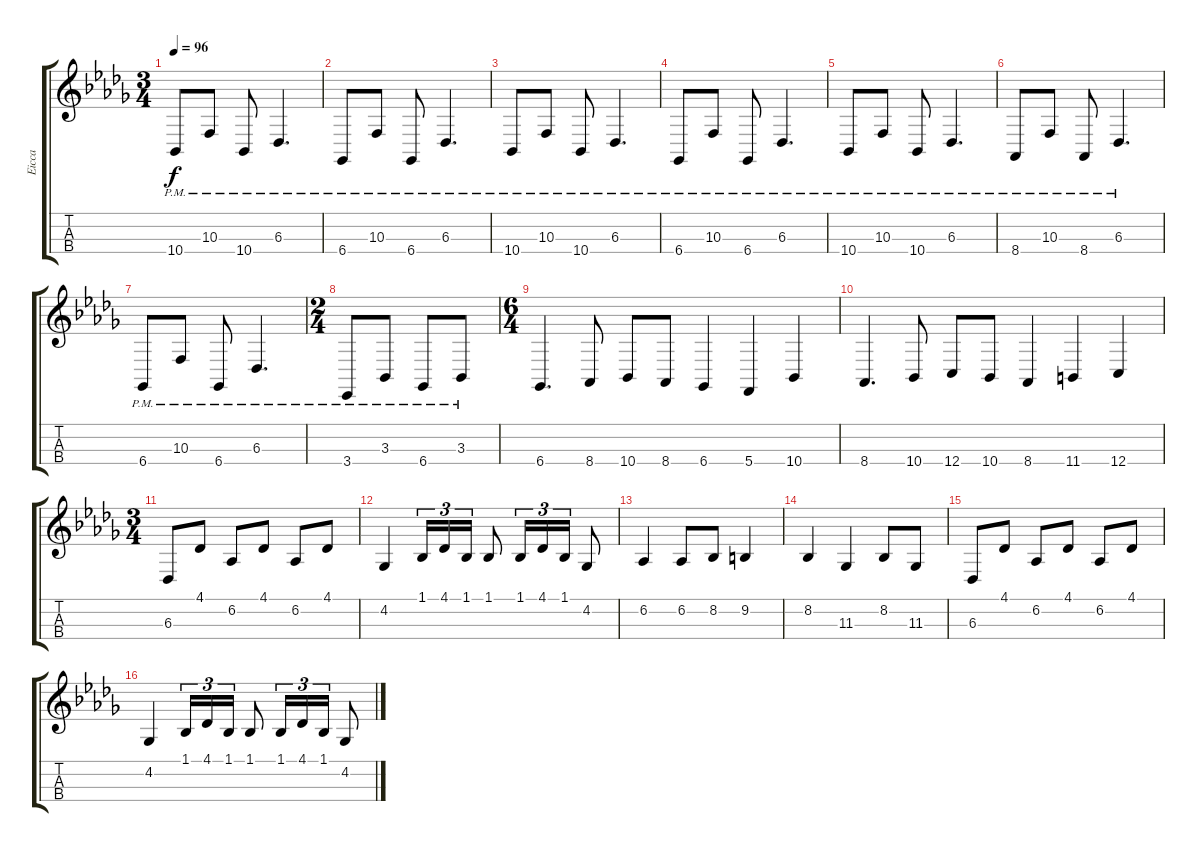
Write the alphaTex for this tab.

\track ("Eicca" "Eicca") {instrument cello}
\staff {score tabs}
\tuning (A3 D3 G2 C2) {hide}
\ts (3 4)
\tempo 96
\clef g2
\ks bbminor
10.4{pm}.8{dy f} 10.3{pm}.8 10.4{pm}.8 6.3{pm}.4{d} |
6.4{pm}.8 10.3{pm}.8 6.4{pm}.8 6.3{pm}.4{d} |
10.4{pm}.8 10.3{pm}.8 10.4{pm}.8 6.3{pm}.4{d} |
6.4{pm}.8 10.3{pm}.8 6.4{pm}.8 6.3{pm}.4{d} |
10.4{pm}.8 10.3{pm}.8 10.4{pm}.8 6.3{pm}.4{d} |
8.4{pm}.8 10.3{pm}.8 8.4{pm}.8 6.3{pm}.4{d} |
6.4{pm}.8 10.3{pm}.8 6.4{pm}.8 6.3{pm}.4{d} |
\ts (2 4)
3.4{pm}.8 3.3{pm}.8 6.4{pm}.8 3.3{pm}.8 |
\ts (6 4)
6.4.4{d instrument cello} 8.4.8 10.4.8 8.4.8 6.4.4 5.4.4 10.4.4 |
8.4.4{d} 10.4.8 12.4.8 10.4.8 8.4.4 11.4.4 12.4.4 |
\ts (3 4)
6.3.8 4.1.8 6.2.8 4.1.8 6.2.8 4.1.8 |
4.2.4 1.1.16{tu (3 2)} 4.1.16{tu (3 2)} 1.1.16{tu (3 2)} 1.1.8 1.1.16{tu (3 2)} 4.1.16{tu (3 2)} 1.1.16{tu (3 2)} 4.2.8 |
6.2.4 6.2.8 8.2.8 9.2.4 |
8.2.4 11.3.4 8.2.8 11.3.8 |
6.3.8 4.1.8 6.2.8 4.1.8 6.2.8 4.1.8 |
4.2.4 1.1.16{tu (3 2)} 4.1.16{tu (3 2)} 1.1.16{tu (3 2)} 1.1.8 1.1.16{tu (3 2)} 4.1.16{tu (3 2)} 1.1.16{tu (3 2)} 4.2.8
